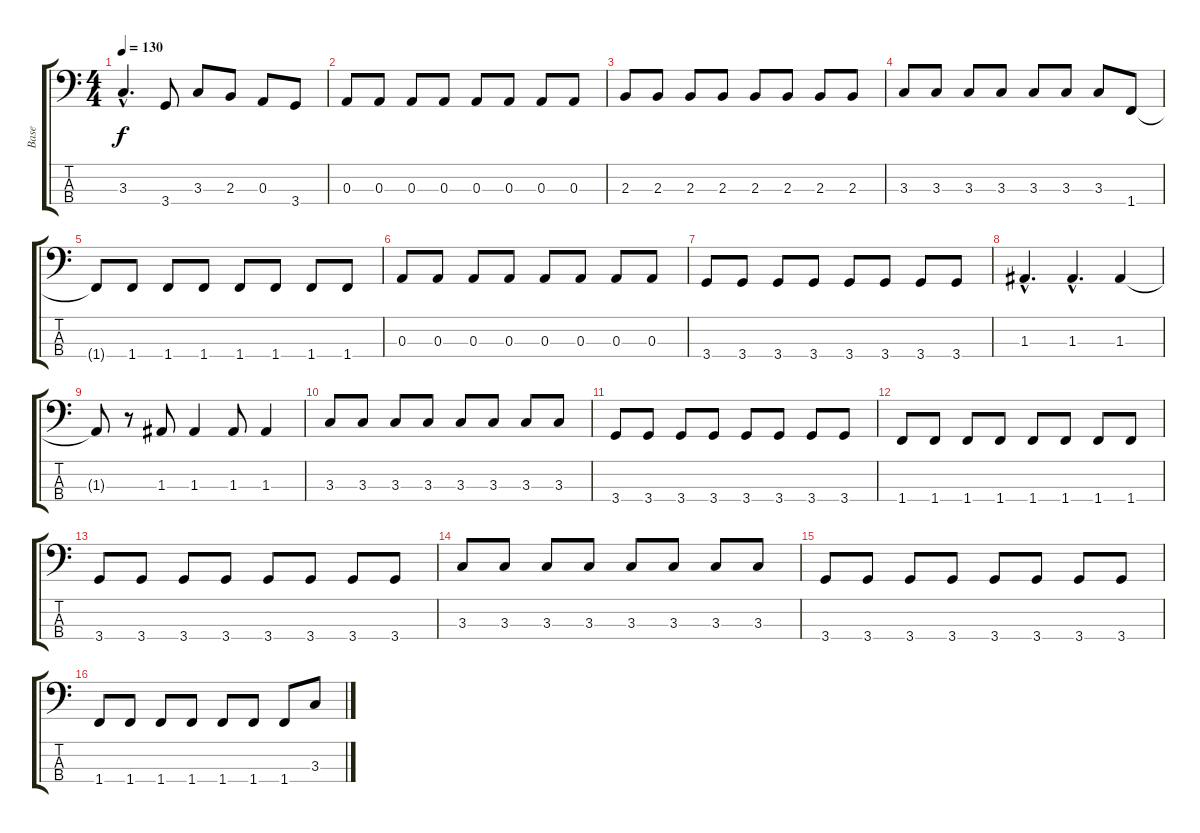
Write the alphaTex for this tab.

\track ("Base" "Base") {instrument electricbasspick}
\staff {score tabs}
\tuning (G2 D2 A1 E1) {hide}
\ts (4 4)
\tempo 130
\clef f4
\ks c
3.3{hac}.4{d dy f} 3.4.8 3.3.8 2.3.8 0.3.8 3.4.8 |
0.3.8 0.3.8 0.3.8 0.3.8 0.3.8 0.3.8 0.3.8 0.3.8 |
2.3.8 2.3.8 2.3.8 2.3.8 2.3.8 2.3.8 2.3.8 2.3.8 |
3.3.8 3.3.8 3.3.8 3.3.8 3.3.8 3.3.8 3.3.8 1.4.8 |
1.4{t}.8 1.4.8 1.4.8 1.4.8 1.4.8 1.4.8 1.4.8 1.4.8 |
0.3.8 0.3.8 0.3.8 0.3.8 0.3.8 0.3.8 0.3.8 0.3.8 |
3.4.8 3.4.8 3.4.8 3.4.8 3.4.8 3.4.8 3.4.8 3.4.8 |
1.3{hac}.4{d} 1.3{hac}.4{d} 1.3.4 |
1.3{t}.8 r.8 1.3.8 1.3.4 1.3.8 1.3.4 |
3.3.8 3.3.8 3.3.8 3.3.8 3.3.8 3.3.8 3.3.8 3.3.8 |
3.4.8 3.4.8 3.4.8 3.4.8 3.4.8 3.4.8 3.4.8 3.4.8 |
1.4.8 1.4.8 1.4.8 1.4.8 1.4.8 1.4.8 1.4.8 1.4.8 |
3.4.8 3.4.8 3.4.8 3.4.8 3.4.8 3.4.8 3.4.8 3.4.8 |
3.3.8 3.3.8 3.3.8 3.3.8 3.3.8 3.3.8 3.3.8 3.3.8 |
3.4.8 3.4.8 3.4.8 3.4.8 3.4.8 3.4.8 3.4.8 3.4.8 |
1.4.8 1.4.8 1.4.8 1.4.8 1.4.8 1.4.8 1.4.8 3.3.8
